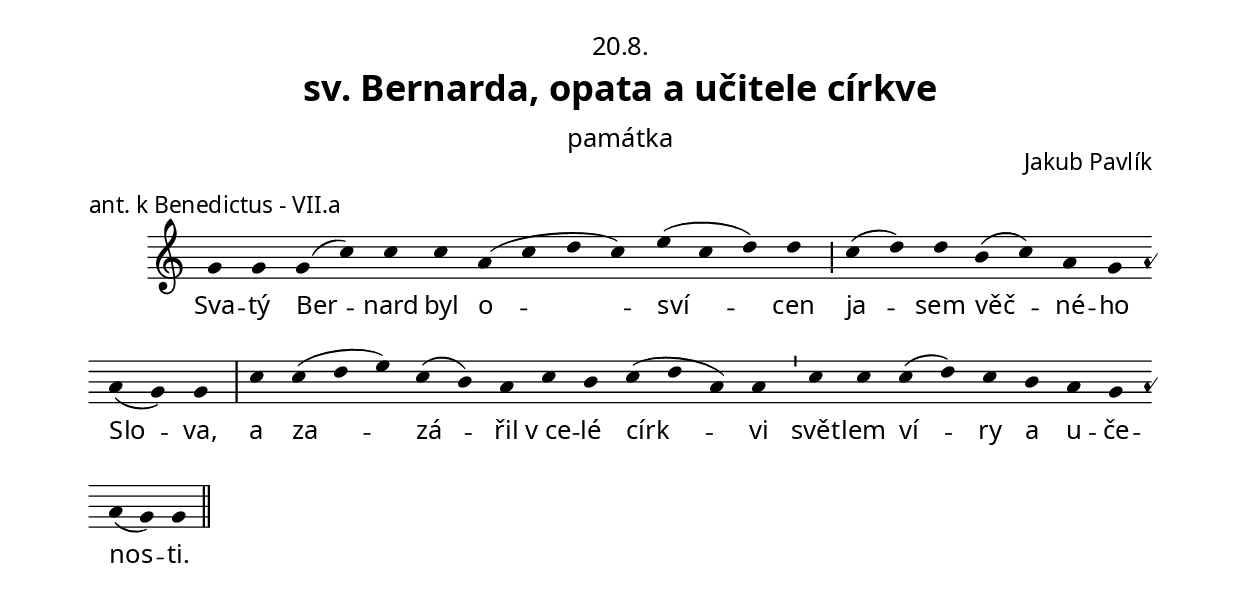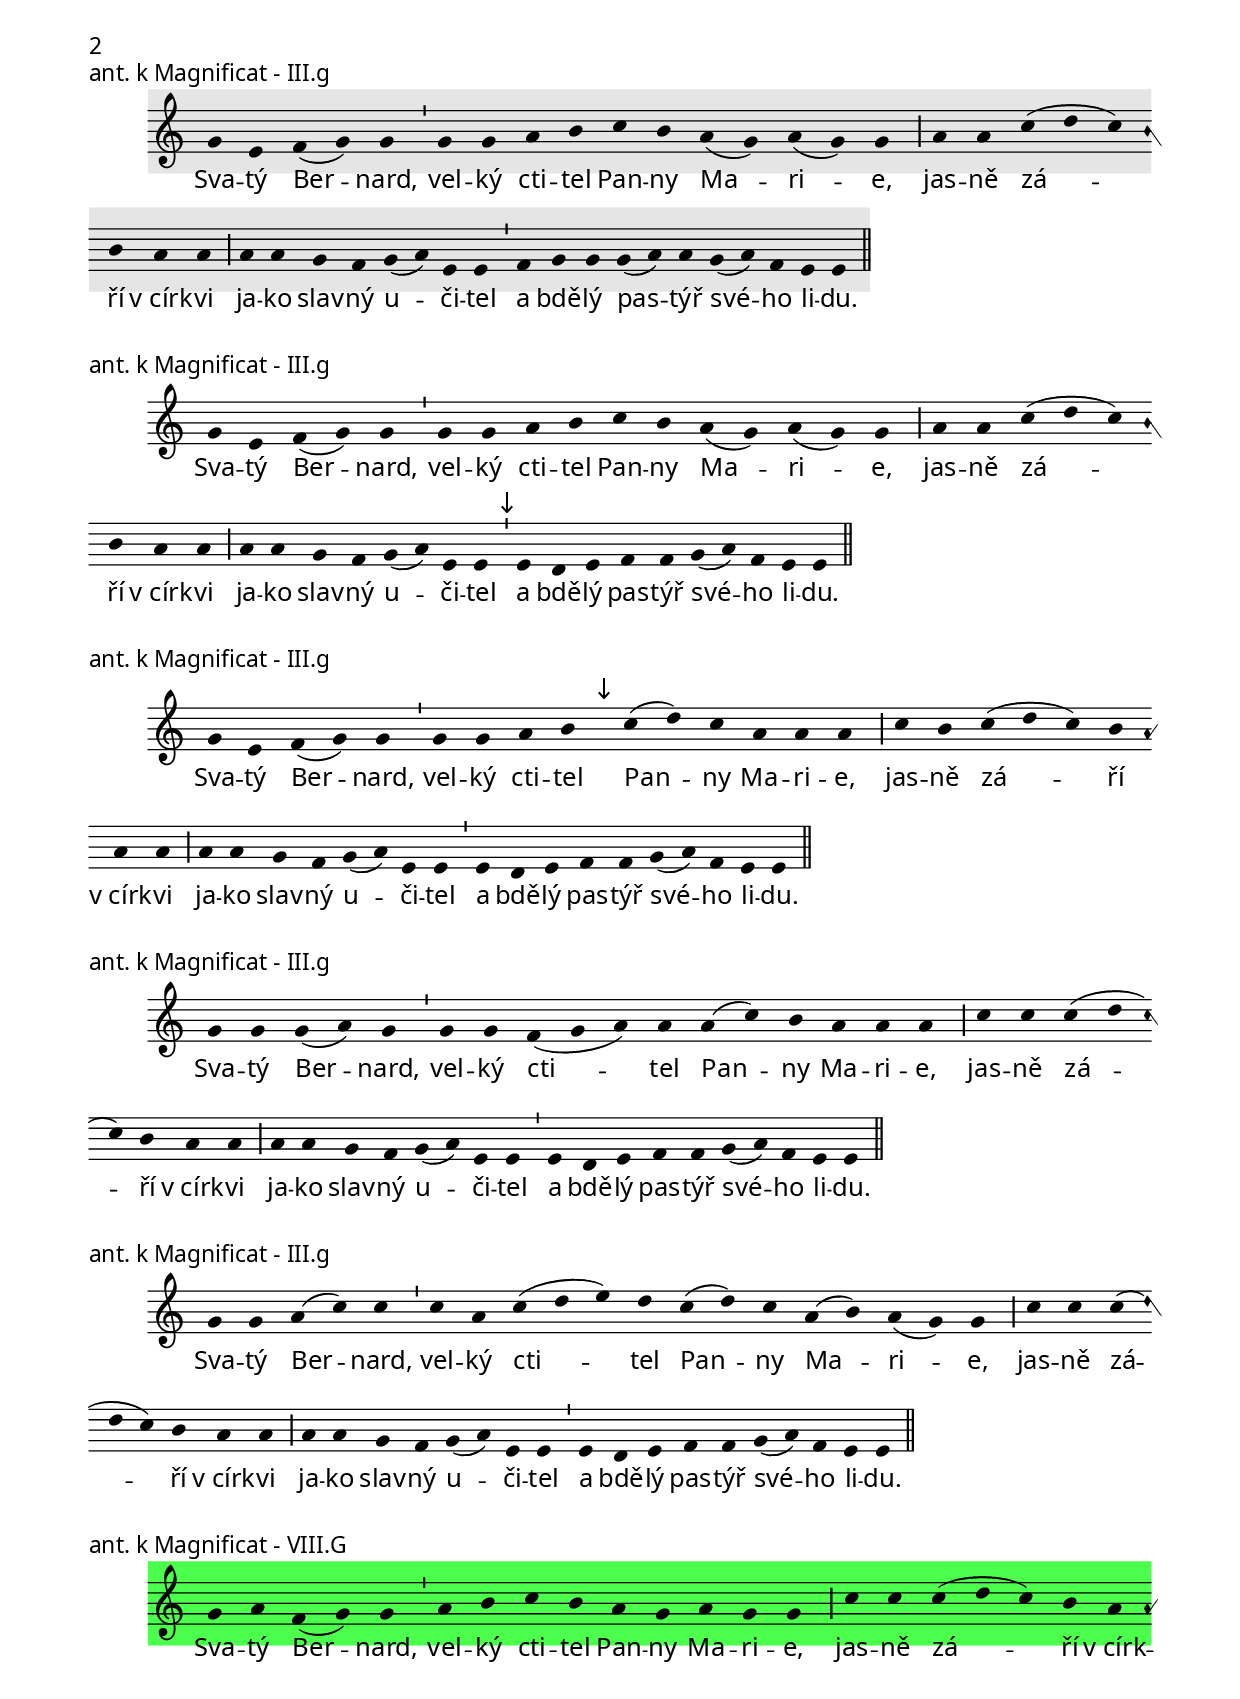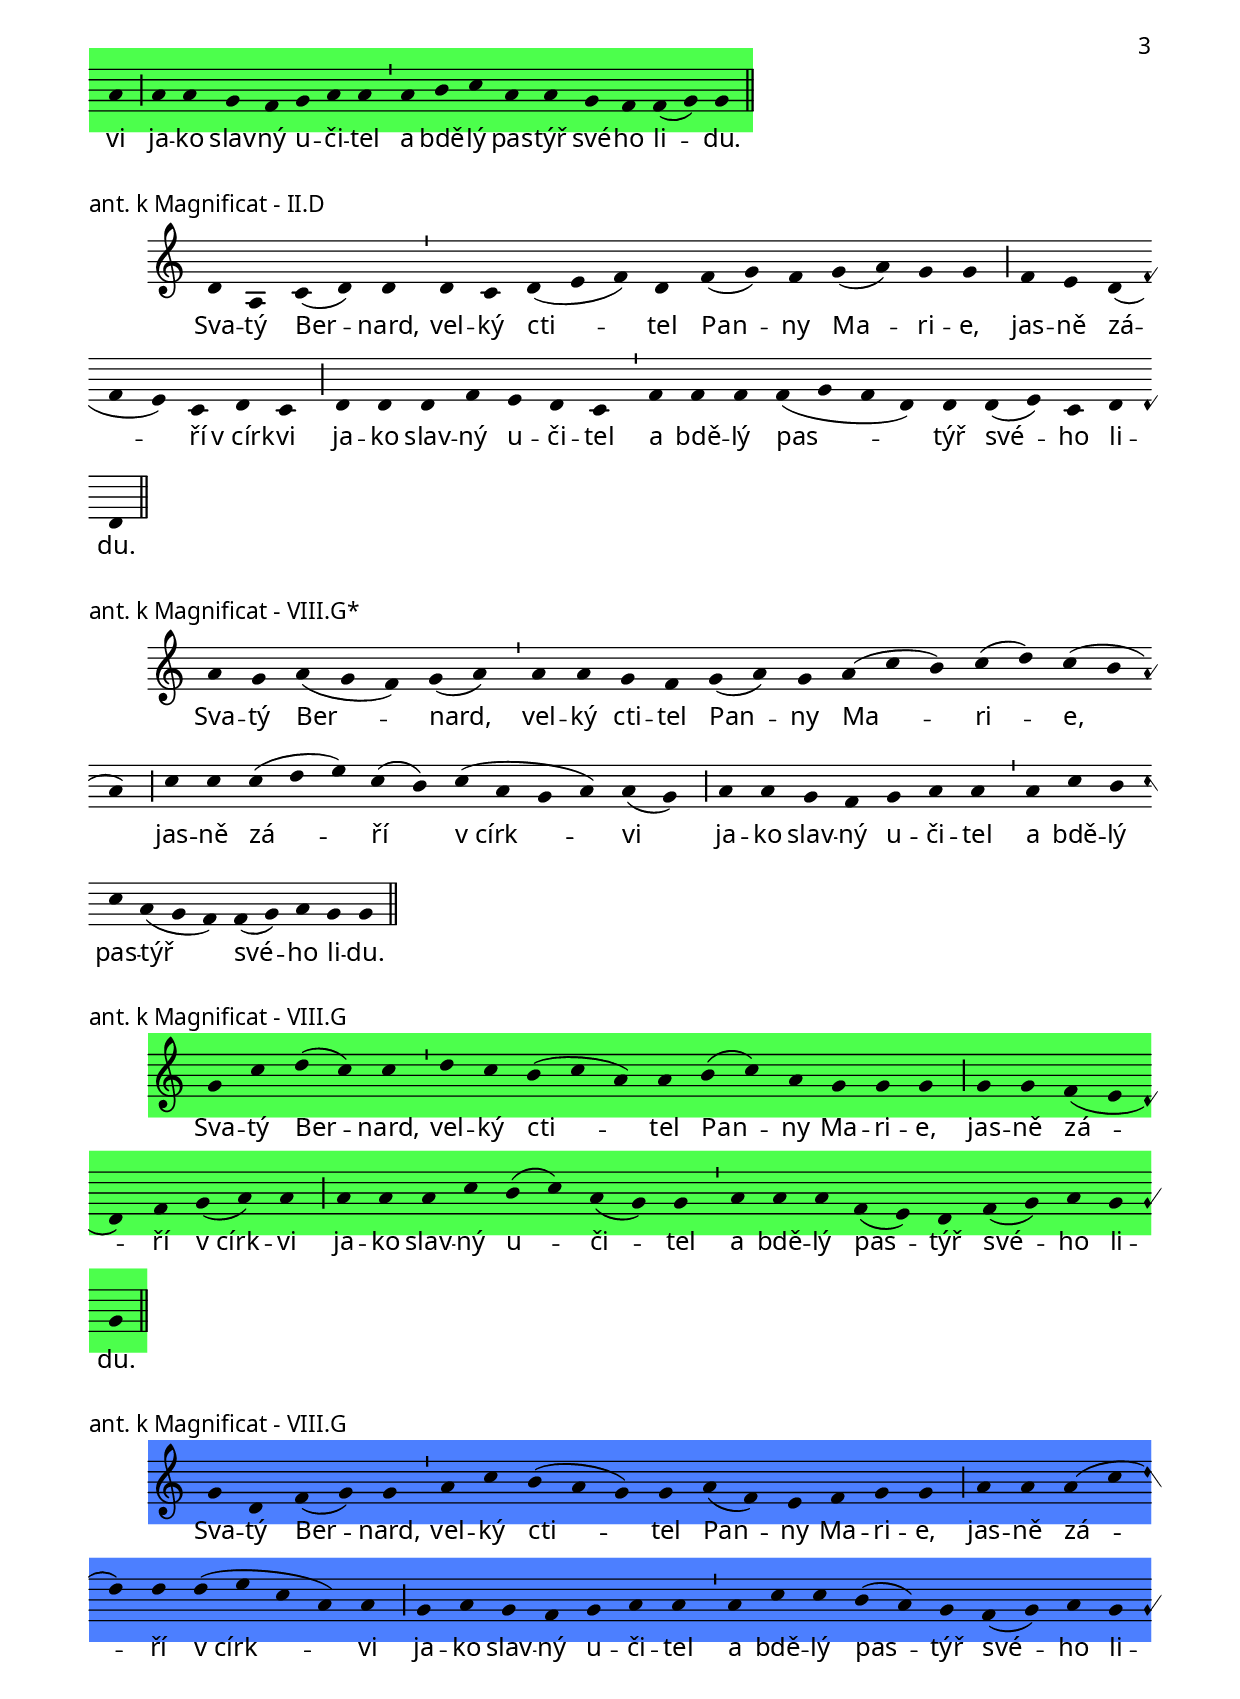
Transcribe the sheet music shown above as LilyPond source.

\version "2.15.40"

\include "../spolecne.ly"
\include "../dilyresponsorii.ly"

\header {
  title = \markup\titleSvatek
            "sv. Bernarda, opata a učitele církve"
            památka
            20.8.
  composer = "Jakub Pavlík"
}

\score {
  \relative c'' {
    \choralniRezim
    g4 g g( c) c
    c a( c d c) e( c d) d \barMaior
    c( d) d b( c) a g a( g) g \barMax
    c c( d e) c( b) a c b c( d a) a \barMin
    c c c( d) c b a g a( g) g \barFinalis
  }
  \addlyrics {
    Sva -- tý Ber -- nard byl o -- sví -- cen
    ja -- sem věč -- né -- ho Slo -- va,
    a za -- zá -- řil v_ce -- lé círk -- vi
    svět -- lem ví -- ry a u -- če -- nos -- ti.
  }
  \header {
    quid = "ant. k Benedictus"
    modus = "VII"
    differentia = "a"
    psalmus = ""
    id = "aben"
    piece = \markup {\sestavTitulekBezZalmu}
  }
}

\pageBreak

\score {
  \relative c'' {
    \zvyraznovacSedy
    \choralniRezim
    g4 e f( g) g \barMin
    g g a b c b a( g) a( g) g \barMaior
    a a c( d c) b a a \barMaior
    a a g f g( a) e e \barMin
    f g g g( a) a g( a) f e e \barFinalis
  }
  \addlyrics {
    Sva -- tý Ber -- nard,
    vel -- ký cti -- tel Pan -- ny Ma -- ri -- e,
    jas -- ně zá -- ří v_círk -- vi
    ja -- ko slav -- ný u -- či -- tel
    a bdě -- lý pas -- týř své -- ho li -- du.
  }
  \header {
    quid = "ant. k Magnificat"
    modus = "III"
    differentia = "g"
    psalmus = ""
    placet = "zkusit lépe"
    id = "amag"
    piece = \markup {\sestavTitulekBezZalmu}
  }
}

\score {
  \relative c'' {
    \choralniRezim
    g4 e f( g) g \barMin
    g g a b c b a( g) a( g) g \barMaior
    a a c( d c) b a a \barMaior
    a a g f g( a) e e \barMin
    \mark\sipka e d e f f g( a) f e e \barFinalis
  }
  \addlyrics {
    Sva -- tý Ber -- nard,
    vel -- ký cti -- tel Pan -- ny Ma -- ri -- e,
    jas -- ně zá -- ří v_círk -- vi
    ja -- ko slav -- ný u -- či -- tel
    a bdě -- lý pas -- týř své -- ho li -- du.
  }
  \header {
    quid = "ant. k Magnificat"
    modus = "III"
    differentia = "g"
    psalmus = ""
    id = "amag"
    piece = \markup {\sestavTitulekBezZalmu}
  }
}

\score {
  \relative c'' {
    \choralniRezim
    g4 e f( g) g \barMin
    g g a b \mark\sipka c( d) c a a a \barMaior
    c b c( d c) b a a \barMaior
    a a g f g( a) e e \barMin
    e d e f f g( a) f e e \barFinalis
  }
  \addlyrics {
    Sva -- tý Ber -- nard,
    vel -- ký cti -- tel Pan -- ny Ma -- ri -- e,
    jas -- ně zá -- ří v_círk -- vi
    ja -- ko slav -- ný u -- či -- tel
    a bdě -- lý pas -- týř své -- ho li -- du.
  }
  \header {
    quid = "ant. k Magnificat"
    modus = "III"
    differentia = "g"
    psalmus = ""
    id = "amag"
    piece = \markup {\sestavTitulekBezZalmu}
  }
}

\score {
  \relative c'' {
    \choralniRezim
    g4 g g( a) g \barMin
    g g f( g a) a a( c) b a a a \barMaior
    c c c( d c) b a a \barMaior
    a a g f g( a) e e \barMin
    e d e f f g( a) f e e \barFinalis
  }
  \addlyrics {
    Sva -- tý Ber -- nard,
    vel -- ký cti -- tel Pan -- ny Ma -- ri -- e,
    jas -- ně zá -- ří v_círk -- vi
    ja -- ko slav -- ný u -- či -- tel
    a bdě -- lý pas -- týř své -- ho li -- du.
  }
  \header {
    quid = "ant. k Magnificat"
    modus = "III"
    differentia = "g"
    psalmus = ""
    id = "amag"
    piece = \markup {\sestavTitulekBezZalmu}
  }
}

\score {
  \relative c'' {
    \choralniRezim
    g4 g a( c) c \barMin
    c a c( d e) d c( d) c a( b) a( g) g \barMaior
    c c c( d c) b a a \barMaior
    a a g f g( a) e e \barMin
    e d e f f g( a) f e e \barFinalis
  }
  \addlyrics {
    Sva -- tý Ber -- nard,
    vel -- ký cti -- tel Pan -- ny Ma -- ri -- e,
    jas -- ně zá -- ří v_círk -- vi
    ja -- ko slav -- ný u -- či -- tel
    a bdě -- lý pas -- týř své -- ho li -- du.
  }
  \header {
    quid = "ant. k Magnificat"
    modus = "III"
    differentia = "g"
    psalmus = ""
    id = "amag"
    piece = \markup {\sestavTitulekBezZalmu}
  }
}

\score {
  \relative c'' {
    \zvyraznovacZeleny
    \choralniRezim
    g4 a f( g) g \barMin
    a b c b a g a g g \barMaior
    c c c( d c) b a a \barMaior
    a a g f g a a \barMin
    a b c a a g f f( g) g \barFinalis
  }
  \addlyrics {
    Sva -- tý Ber -- nard,
    vel -- ký cti -- tel Pan -- ny Ma -- ri -- e,
    jas -- ně zá -- ří v_círk -- vi
    ja -- ko slav -- ný u -- či -- tel
    a bdě -- lý pas -- týř své -- ho li -- du.
  }
  \header {
    quid = "ant. k Magnificat"
    modus = "VIII"
    differentia = "G"
    psalmus = ""
    id = "amag"
    piece = \markup {\sestavTitulekBezZalmu}
  }
}

\score {
  \relative c' {
    \choralniRezim
    d4 a c( d) d \barMin
    d c d( e f) d f( g) f g( a) g g \barMaior
    f e d( f e) c d c \barMaior
    d d d f e d c \barMin
    f f f f( g f d) d d( e) c d d \barFinalis
  }
  \addlyrics {
    Sva -- tý Ber -- nard,
    vel -- ký cti -- tel Pan -- ny Ma -- ri -- e,
    jas -- ně zá -- ří v_círk -- vi
    ja -- ko slav -- ný u -- či -- tel
    a bdě -- lý pas -- týř své -- ho li -- du.
  }
  \header {
    quid = "ant. k Magnificat"
    modus = "II"
    differentia = "D"
    psalmus = ""
    id = "amag"
    piece = \markup {\sestavTitulekBezZalmu}
  }
}

\score {
  \relative c'' {
    \choralniRezim
    a4 g a( g f) g( a) \barMin
    a a g f g( a) g a( c b) c( d) c( b a) \barMaior
    c c c( d e) c( b) c( a g a) a( g) \barMaior
    a a g f g a a \barMin
    a c b c a( g f) f( g) a g g \barFinalis
  }
  \addlyrics {
    Sva -- tý Ber -- nard,
    vel -- ký cti -- tel Pan -- ny Ma -- ri -- e,
    jas -- ně zá -- ří v_círk -- vi
    ja -- ko slav -- ný u -- či -- tel
    a bdě -- lý pas -- týř své -- ho li -- du.
  }
  \header {
    quid = "ant. k Magnificat"
    modus = "VIII"
    differentia = "G*"
    psalmus = ""
    id = "amag"
    piece = \markup {\sestavTitulekBezZalmu}
  }
}

\score {
  \relative c'' {
    \zvyraznovacZeleny
    \choralniRezim
    g4 c d( c) c \barMin
    d c b( c a) a b( c) a g g g \barMaior
    g g f( e d) f g( a) a \barMaior
    a a a c b( c) a( g) g \barMin
    a a a f( e) d f( g) a g g \barFinalis
  }
  \addlyrics {
    Sva -- tý Ber -- nard,
    vel -- ký cti -- tel Pan -- ny Ma -- ri -- e,
    jas -- ně zá -- ří v_círk -- vi
    ja -- ko slav -- ný u -- či -- tel
    a bdě -- lý pas -- týř své -- ho li -- du.
  }
  \header {
    quid = "ant. k Magnificat"
    modus = "VIII"
    differentia = "G"
    psalmus = ""
    id = "amag"
    piece = \markup {\sestavTitulekBezZalmu}
  }
}

\score {
  \relative c'' {
    \zvyraznovacModry
    \choralniRezim
    g4 d f( g) g \barMin
    a c b( a g) g a( f) e f g g \barMaior
    a a a( c d) d d( e c a) a \barMaior
    g a g f g a a \barMin
    a c c b( a) g f( g) a g g \barFinalis
  }
  \addlyrics {
    Sva -- tý Ber -- nard,
    vel -- ký cti -- tel Pan -- ny Ma -- ri -- e,
    jas -- ně zá -- ří v_círk -- vi
    ja -- ko slav -- ný u -- či -- tel
    a bdě -- lý pas -- týř své -- ho li -- du.
  }
  \header {
    quid = "ant. k Magnificat"
    modus = "VIII"
    differentia = "G"
    psalmus = ""
    id = "amag"
    piece = \markup {\sestavTitulekBezZalmu}
  }
}